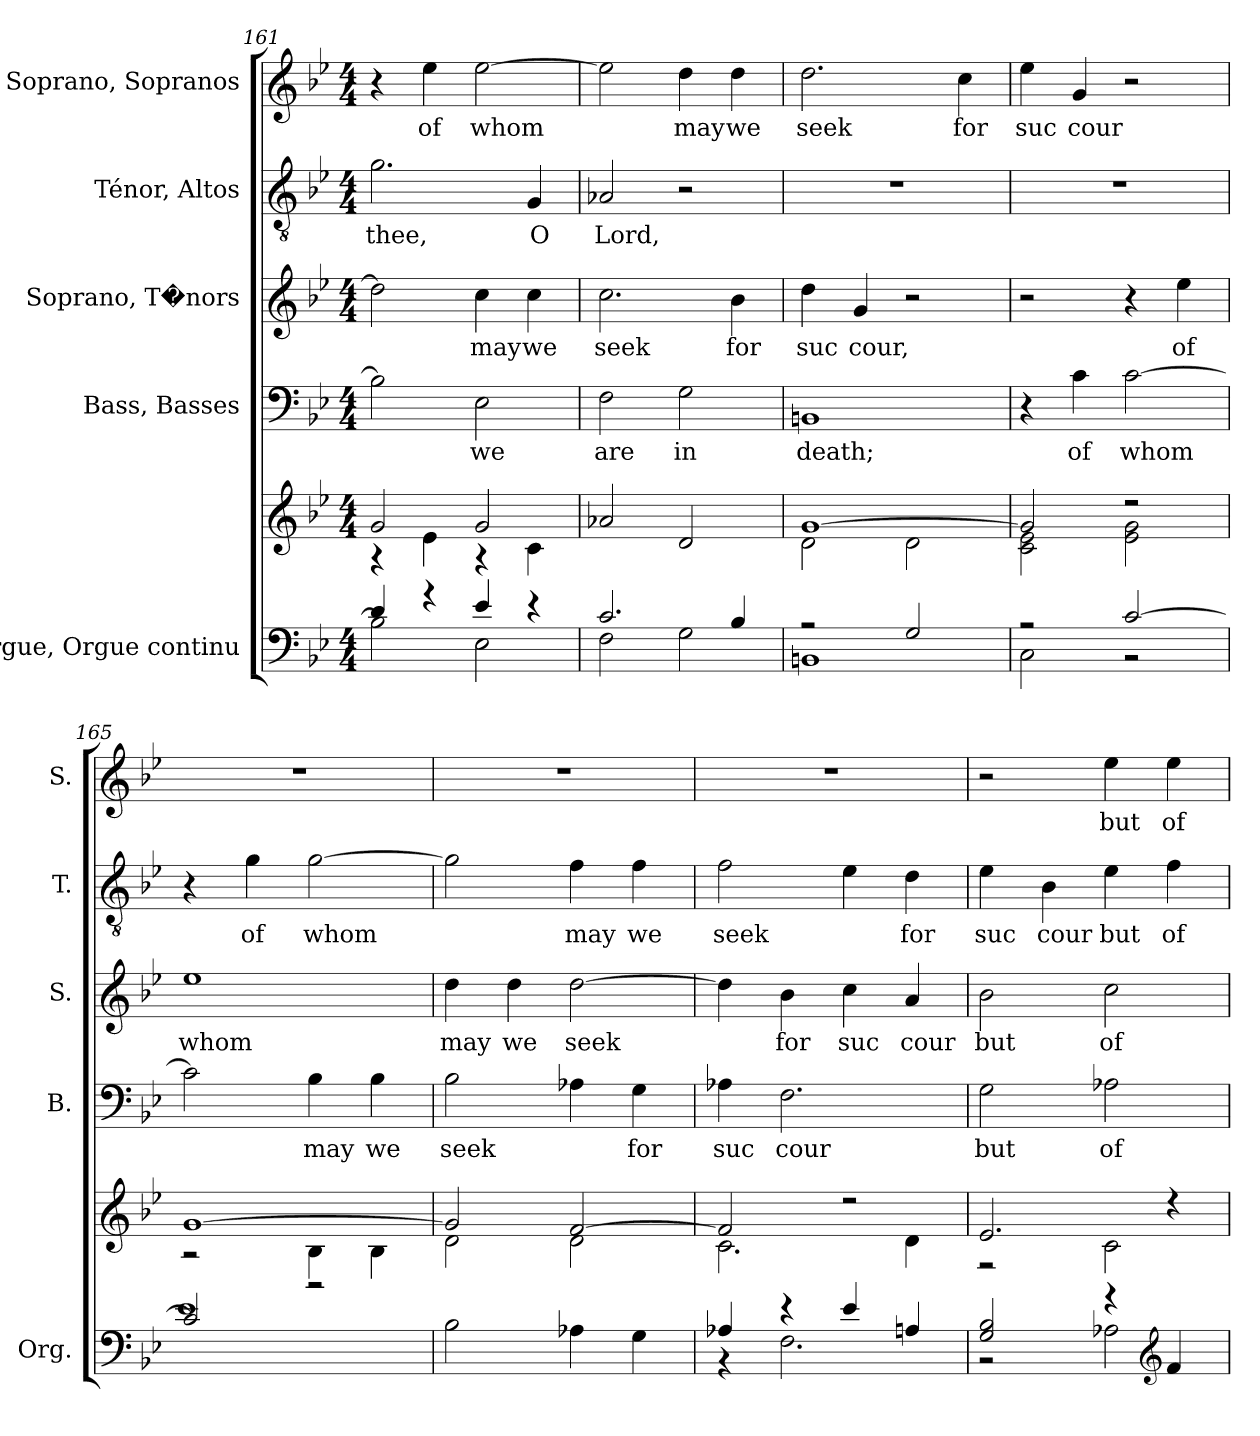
**kern	**kern	**kern	**text	**kern	**text	**kern	**text	**kern	**text
*part5	*part5	*part4	*part4	*part3	*part3	*part2	*part2	*part1	*part1
*staff6	*staff5	*staff4	*staff4	*staff3	*staff3	*staff2	*staff2	*staff1	*staff1
*I"Orgue, Orgue continu	*	*I"Bass, Basses	*	*I"Soprano, T�nors	*	*I"Ténor, Altos	*	*I"Soprano, Sopranos	*
*I'Org.	*	*I'B.	*	*I'S.	*	*I'T.	*	*I'S.	*
*clefF4	*clefG2	*clefF4	*	*clefG2	*	*clefGv2	*	*clefG2	*
*k[b-e-]	*k[b-e-]	*k[b-e-]	*	*k[b-e-]	*	*k[b-e-]	*	*k[b-e-]	*
*M4/4	*M4/4	*M4/4	*	*M4/4	*	*M4/4	*	*M4/4	*
=161	=161	=161	=161	=161	=161	=161	=161	=161	=161
*^	*^	*	*	*	*	*	*	*	*
!	!	!	!	!	!	!	!	!	!LO:LY:b	!	!
4d/	2B-\]	2g/	4r	2B-\]	.	2dd\]	.	2.g\	thee,	4r	.
!	!	!	!	!	!	!	!	!	!	!	!LO:LY:b
4r	.	.	4e-\	.	.	.	.	.	.	4ee-\	of
!	!	!	!	!	!LO:LY:b	!	!LO:LY:b	!	!	!	!LO:LY:b
4e-/	2E-\	2g/	4r	2E-\	we	4cc\	may	.	.	[2ee-\	whom
!	!	!	!	!	!	!	!LO:LY:b	!	!LO:LY:b	!	!
4r	.	.	4c\	.	.	4cc\	we	4G/	O	.	.
=162	=162	=162	=162	=162	=162	=162	=162	=162	=162	=162	=162
!	!	!	!	!	!LO:LY:b	!	!LO:LY:b	!	!LO:LY:b	!	!
*	*	*v	*v	*	*	*	*	*	*	*	*
2.c/	2F\	2a-X/	2F\	are	2.cc\	seek	2A-X/	Lord,	2ee-\]	.
!	!	!	!	!LO:LY:b	!	!	!	!	!	!LO:LY:b
.	2G\	2d/	2G\	in	.	.	2r	.	4dd\	may
!	!	!	!	!	!	!LO:LY:b	!	!	!	!LO:LY:b
4B-/	.	.	.	.	4b-\	for	.	.	4dd\	we
=163	=163	=163	=163	=163	=163	=163	=163	=163	=163	=163
*	*	*^	*	*	*	*	*	*	*	*
!	!	!	!	!	!LO:LY:b	!	!LO:LY:b	!	!	!	!LO:LY:b
2r	1BBn	[1g	2d\	1BBn	death;	4dd\	suc	1r	.	2.dd\	seek
!	!	!	!	!	!	!	!LO:LY:b	!	!	!	!
.	.	.	.	.	.	4g/	cour,	.	.	.	.
2G/	.	.	2d\	.	.	2r	.	.	.	.	.
!	!	!	!	!	!	!	!	!	!	!	!LO:LY:b
.	.	.	.	.	.	.	.	.	.	4cc\	for
=164	=164	=164	=164	=164	=164	=164	=164	=164	=164	=164	=164
!	!	!	!	!	!	!	!	!	!	!	!LO:LY:b
2r	2C\	2g/]	2c\ 2e-\	4r	.	2r	.	1r	.	4ee-\	suc
!	!	!	!	!	!LO:LY:b	!	!	!	!	!	!LO:LY:b
.	.	.	.	4c\	of	.	.	.	.	4g/	cour
!	!	!	!	!	!LO:LY:b	!	!	!	!	!	!
[2c/	2r	2r	2e-\ 2g\	[2c\	whom	4r	.	.	.	2r	.
!	!	!	!	!	!	!	!LO:LY:b	!	!	!	!
.	.	.	.	.	.	4ee-\	of	.	.	.	.
!!LO:PB:g=z
=165	=165	=165	=165	=165	=165	=165	=165	=165	=165	=165	=165
!	!	!	!	!	!	!	!LO:LY:b	!	!	!	!
2c/]	1e-	[1g	2r	2c\]	.	1ee-	whom	4r	.	1r	.
!	!	!	!	!	!	!	!	!	!LO:LY:b	!	!
.	.	.	.	.	.	.	.	4g\	of	.	.
!	!	!	!	!	!LO:LY:b	!	!	!	!LO:LY:b	!	!
2r	.	.	4B-\	4B-\	may	.	.	[2g\	whom	.	.
!	!	!	!	!	!LO:LY:b	!	!	!	!	!	!
.	.	.	4B-\	4B-\	we	.	.	.	.	.	.
*v	*v	*	*	*	*	*	*	*	*	*	*
=166	=166	=166	=166	=166	=166	=166	=166	=166	=166	=166
!	!	!	!	!LO:LY:b	!	!LO:LY:b	!	!	!	!
2B-\	2g/]	2d\	2B-\	seek	4dd\	may	2g\]	.	1r	.
!	!	!	!	!	!	!LO:LY:b	!	!	!	!
.	.	.	.	.	4dd\	we	.	.	.	.
!	!	!	!	!	!	!LO:LY:b	!	!LO:LY:b	!	!
4A-X\	[2f/	2d\	4A-X\	.	[2dd\	seek	4f\	may	.	.
!	!	!	!	!LO:LY:b	!	!	!	!LO:LY:b	!	!
4G\	.	.	4G\	for	.	.	4f\	we	.	.
=167	=167	=167	=167	=167	=167	=167	=167	=167	=167	=167
*^	*	*	*	*	*	*	*	*	*	*
!	!	!	!	!	!LO:LY:b	!	!	!	!LO:LY:b	!	!
4A-X/	4r	2f/]	2.c\	4A-X\	suc	4dd\]	.	2f\	seek	1r	.
!	!	!	!	!	!LO:LY:b	!	!LO:LY:b	!	!	!	!
4r	2.F\	.	.	2.F\	cour	4b-\	for	.	.	.	.
!	!	!	!	!	!	!	!LO:LY:b	!	!	!	!
4e-/	.	2r	.	.	.	4cc\	suc	4e-\	.	.	.
!	!	!	!	!	!	!	!LO:LY:b	!	!LO:LY:b	!	!
4An/	.	.	4d\	.	.	4a/	cour	4d\	for	.	.
=168	=168	=168	=168	=168	=168	=168	=168	=168	=168	=168	=168
!	!	!	!	!	!LO:LY:b	!	!LO:LY:b	!	!LO:LY:b	!	!
2G/ 2B-/	2r	2.e-/	2r	2G\	but	2b-\	but	4e-\	suc	2r	.
!	!	!	!	!	!	!	!	!	!LO:LY:b	!	!
.	.	.	.	.	.	.	.	4B-\	cour	.	.
!	!	!	!	!	!LO:LY:b	!	!LO:LY:b	!	!LO:LY:b	!	!LO:LY:b
4r	2A-X\	.	2c\	2A-X\	of	2cc\	of	4e-\	but	4ee-\	but
*clefG2	*	*	*	*	*	*	*	*	*	*	*
!	!	!	!	!	!	!	!	!	!LO:LY:b	!	!LO:LY:b
4f/	.	4r	.	.	.	.	.	4f\	of	4ee-\	of
*v	*v	*	*	*	*	*	*	*	*	*	*
*	*v	*v	*	*	*	*	*	*	*	*
=	=	=	=	=	=	=	=	=	=
*-	*-	*-	*-	*-	*-	*-	*-	*-	*-
